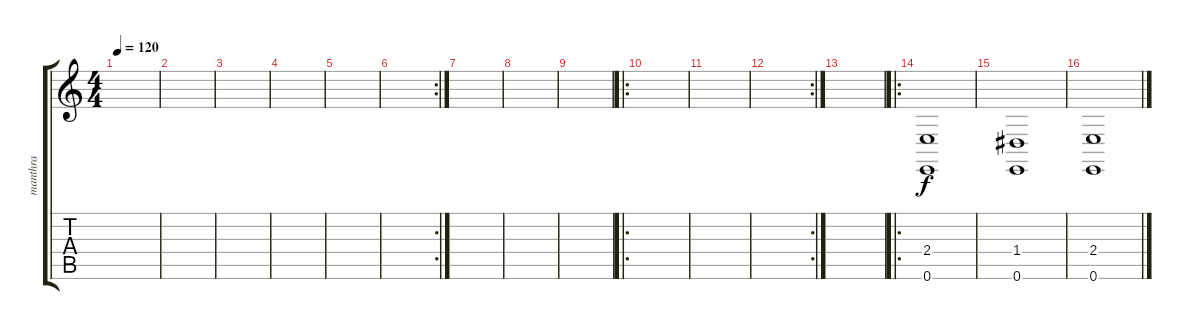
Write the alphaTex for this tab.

\track ("manthra" "manthra") {instrument choiraahs}
\staff {score tabs}
\tuning (E4 B3 G3 D3 A2 E2) {hide}
\ts (4 4)
\tempo 120
\clef g2
\ks c
|
|
|
|
|
\rc 2
|
|
|
|
\ro
|
|
\rc 2
|
|
\ro
(2.4 0.6).1 |
(1.4 0.6).1 |
(2.4 0.6).1
